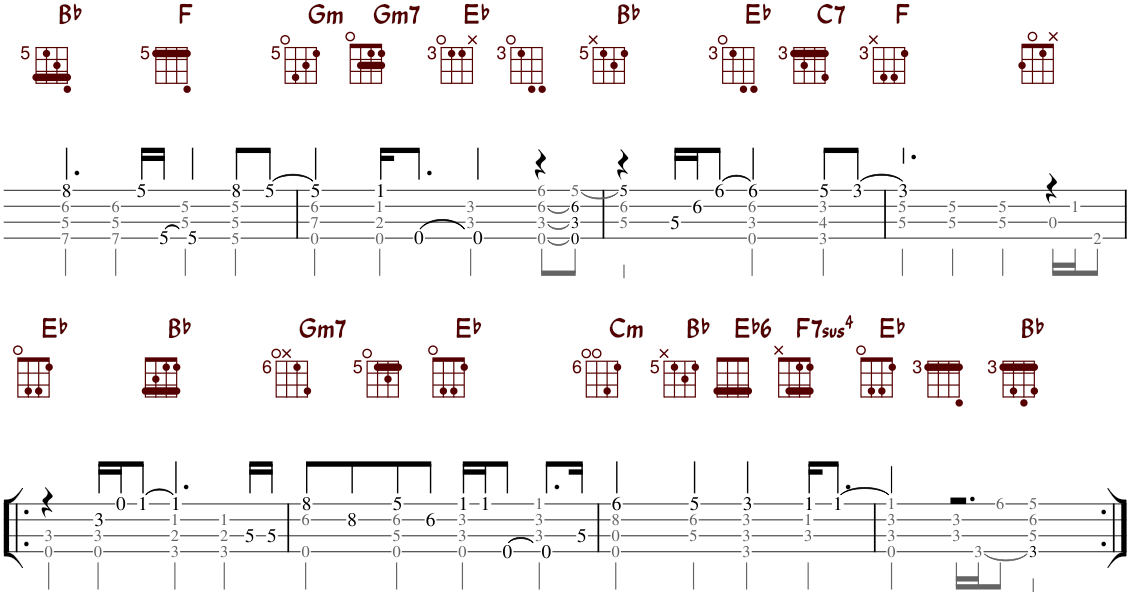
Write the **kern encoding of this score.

**kern	**harte
*part1	*part1
*staff1	*
*I"Ukulélé [Tablature]	*
!!LO:PB:g=z
*	*
*k[]	*
*M4/4	*
=21	=21
*^	*
4.ff/	4dd!i\ 4f!i\ 4b-!i\	Bb:maj
.	4dd!i\ 4f!i\ 4b-!i\	.
16dd/LL	.	.
[16cc/JJ	.	.
4cc/]	4f!i\ 4a!i\	F:maj
8ff/L	4cc!i\ 4f!i\ 4a!i\	.
[8dd/J	.	.
=22	=22	=22
!	!	!LO:H:kt=m
4dd/]	4g!i\ 4g!i\ 4a#!i\	G:min
!	!	!LO:H:kt=m7
16b-/KL	4g!i\ 4d!i\ 4f!i\	G:min7
[8.g/J	.	.
4g/]	4d#!i\ 4g!i\	Eb:maj
4r	[8g!i\ [8d#!i\ [8b-!i\ 8ee-!i\L	.
.	8g!\] 8e-!\] 8b-!\] [8dd!i\J	.
=23	=23	=23
4r	2f!i\ 2b-!i\ 2dd!\]	Bb:maj
16f/LL	.	.
16b-/J	.	.
[8ee-/J	.	.
4ee-/]	4g!i\ 4d#!i\ 4a#!i\	Eb:maj
!	!	!LO:H:kt=7
8dd/L	4b-!i\ 4e!i\ 4g!i\	C:7
[8cc/J	.	.
=24	=24	=24
2.cc/]	4f!i\ 4a!i\	F:maj
.	4f!i\ 4a!i\	.
.	4f!i\ 4a!i\	.
4r	16c!i\LL	.
.	16f!i\J	.
.	8a!i\J	.
!!LO:LB:g=z	!!
=25!|:	=25!|:	=25!|:
4r	4g!i\ 4e-!i\	Eb:maj
16g/LL	4g!i\ 4e-!i\	.
16a/J	.	.
[8b-/J	.	.
4.b-/]	4b-!i\ 4d!i\ 4f!i\	Bb:maj
.	4b-!i\ 4d!i\ 4f!i\	.
16f/LL	.	.
16f/JJ	.	.
=26	=26	=26
!	!	!LO:H:kt=m7
8ff/L	4g!i\ 4a#!i\	G:min7
8cc/	.	.
8dd/	4g!i\ 4f!i\ 4b-!i\	.
8b-/J	.	.
16b-/LL	4g!i\ 4e-!i\ 4g!i\	Eb:maj
16b-/J	.	.
[8g/J	.	.
8.g/L]	4e-!i\ 4g!i\ 4b-!i\	.
16f/Jk	.	.
=27	=27	=27
!	!	!LO:H:kt=m
4ee-/	4g!i\ 4c!i\ 4cc!i\	C:min
4dd/	4f!i\ 4a#!i\	Bb:maj
!	!	!LO:H:kt=6
4cc/	4b-!i\ 4e-!i\ 4g!i\	Eb:maj6
!	!	!LO:H:kt=74
16b-/KL	4e-!i\ 4f!i\	F:sus4(7)
[8.b-/J	.	.
=28	=28	=28
4b-!i/]	4g!i\ 4e-!i\ 4g!i\	Eb:maj
2.r	16e-!i\ 16g!i\LL	.
.	[16b-!i\J	.
.	8ee-!i\J	.
.	2b-!\] 2f!i\ 2a#!i\ 2dd!i\	Bb:maj
*v	*v	*
=:|!	=:|!
*-	*-
